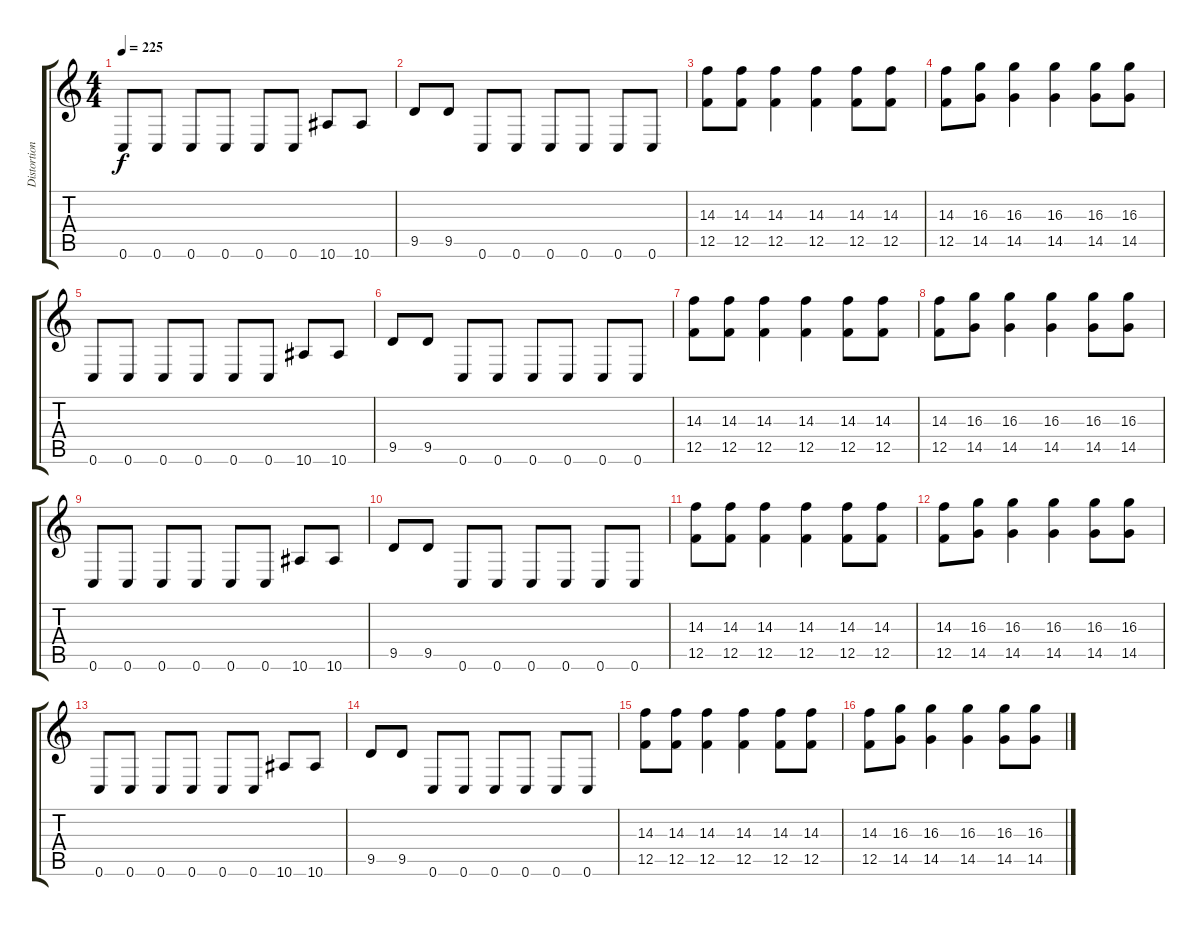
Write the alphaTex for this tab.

\track ("Distortion I" "Distortion") {instrument distortionguitar}
\staff {score tabs}
\tuning (C4 G3 Eb3 Bb2 F2 C2) {hide}
\ts (4 4)
\tempo 225
\clef g2
\ks c
0.6.8{dy f} 0.6.8 0.6.8 0.6.8 0.6.8 0.6.8 10.6.8 10.6.8 |
9.5.8 9.5.8 0.6.8 0.6.8 0.6.8 0.6.8 0.6.8 0.6.8 |
(14.3 12.5).8 (14.3 12.5).8 (14.3 12.5).4 (14.3 12.5).4 (14.3 12.5).8 (14.3 12.5).8 |
(14.3 12.5).8 (16.3 14.5).8 (16.3 14.5).4 (16.3 14.5).4 (16.3 14.5).8 (16.3 14.5).8 |
0.6.8 0.6.8 0.6.8 0.6.8 0.6.8 0.6.8 10.6.8 10.6.8 |
9.5.8 9.5.8 0.6.8 0.6.8 0.6.8 0.6.8 0.6.8 0.6.8 |
(14.3 12.5).8 (14.3 12.5).8 (14.3 12.5).4 (14.3 12.5).4 (14.3 12.5).8 (14.3 12.5).8 |
(14.3 12.5).8 (16.3 14.5).8 (16.3 14.5).4 (16.3 14.5).4 (16.3 14.5).8 (16.3 14.5).8 |
0.6.8 0.6.8 0.6.8 0.6.8 0.6.8 0.6.8 10.6.8 10.6.8 |
9.5.8 9.5.8 0.6.8 0.6.8 0.6.8 0.6.8 0.6.8 0.6.8 |
(14.3 12.5).8 (14.3 12.5).8 (14.3 12.5).4 (14.3 12.5).4 (14.3 12.5).8 (14.3 12.5).8 |
(14.3 12.5).8 (16.3 14.5).8 (16.3 14.5).4 (16.3 14.5).4 (16.3 14.5).8 (16.3 14.5).8 |
0.6.8 0.6.8 0.6.8 0.6.8 0.6.8 0.6.8 10.6.8 10.6.8 |
9.5.8 9.5.8 0.6.8 0.6.8 0.6.8 0.6.8 0.6.8 0.6.8 |
(14.3 12.5).8 (14.3 12.5).8 (14.3 12.5).4 (14.3 12.5).4 (14.3 12.5).8 (14.3 12.5).8 |
(14.3 12.5).8 (16.3 14.5).8 (16.3 14.5).4 (16.3 14.5).4 (16.3 14.5).8 (16.3 14.5).8
